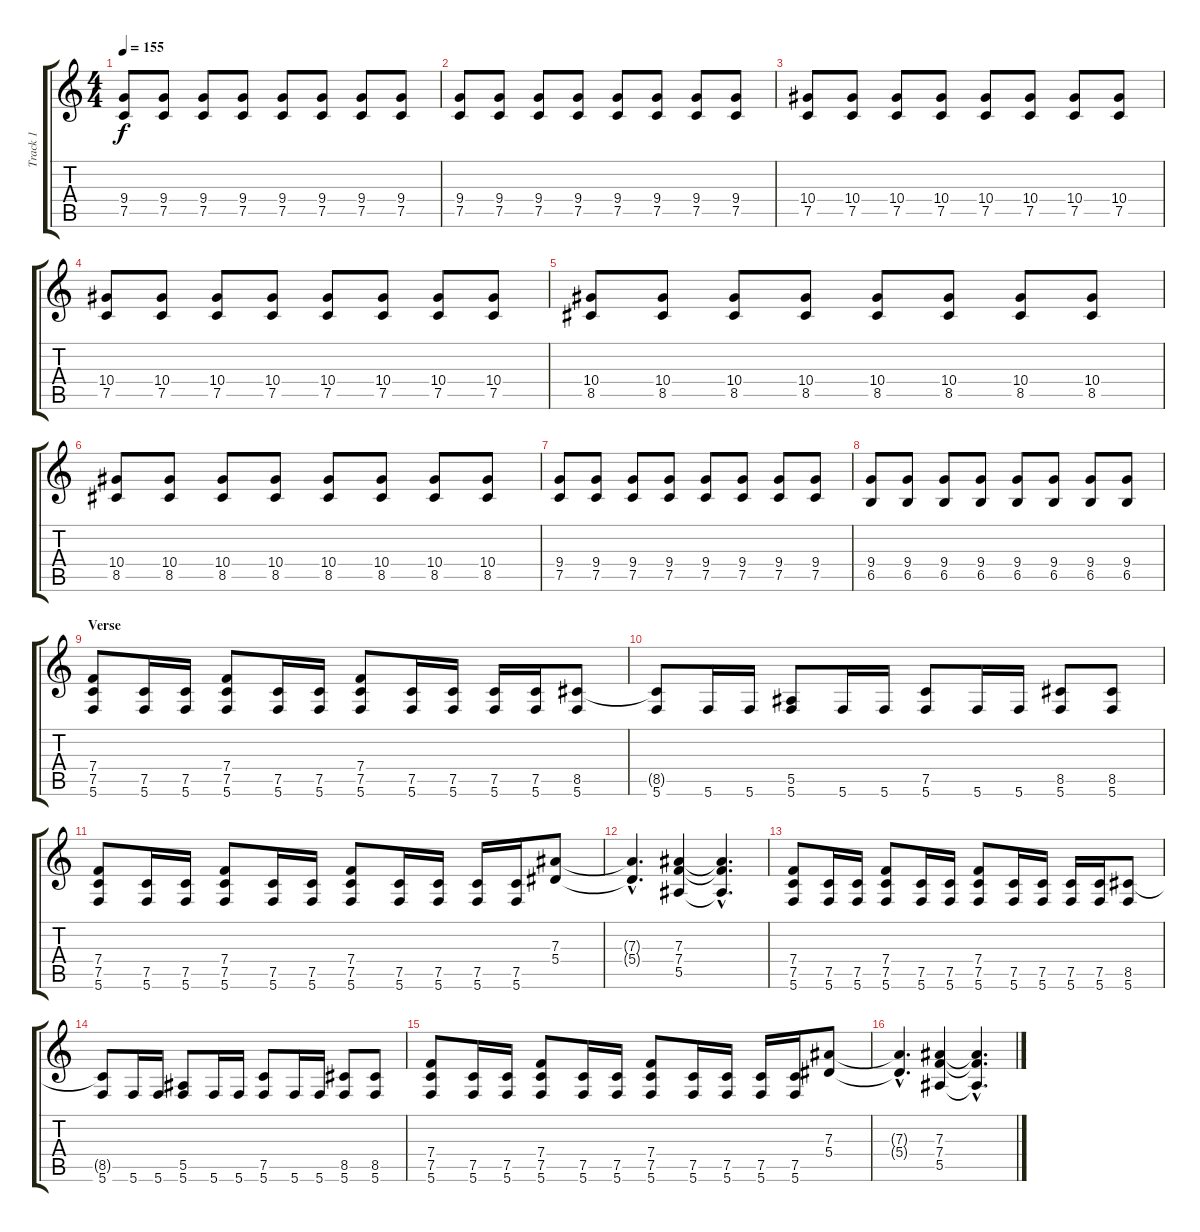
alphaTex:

\track ("Track 1" "Track 1") {instrument distortionguitar}
\staff {score tabs}
\tuning (C4 G3 Eb3 Bb2 F2 C2) {hide}
\ts (4 4)
\tempo 155
\clef g2
\ks c
(9.4 7.5).8{dy f} (9.4 7.5).8 (9.4 7.5).8 (9.4 7.5).8 (9.4 7.5).8 (9.4 7.5).8 (9.4 7.5).8 (9.4 7.5).8 |
(9.4 7.5).8 (9.4 7.5).8 (9.4 7.5).8 (9.4 7.5).8 (9.4 7.5).8 (9.4 7.5).8 (9.4 7.5).8 (9.4 7.5).8 |
(10.4 7.5).8 (10.4 7.5).8 (10.4 7.5).8 (10.4 7.5).8 (10.4 7.5).8 (10.4 7.5).8 (10.4 7.5).8 (10.4 7.5).8 |
(10.4 7.5).8 (10.4 7.5).8 (10.4 7.5).8 (10.4 7.5).8 (10.4 7.5).8 (10.4 7.5).8 (10.4 7.5).8 (10.4 7.5).8 |
(10.4 8.5).8 (10.4 8.5).8 (10.4 8.5).8 (10.4 8.5).8 (10.4 8.5).8 (10.4 8.5).8 (10.4 8.5).8 (10.4 8.5).8 |
(10.4 8.5).8 (10.4 8.5).8 (10.4 8.5).8 (10.4 8.5).8 (10.4 8.5).8 (10.4 8.5).8 (10.4 8.5).8 (10.4 8.5).8 |
(9.4 7.5).8 (9.4 7.5).8 (9.4 7.5).8 (9.4 7.5).8 (9.4 7.5).8 (9.4 7.5).8 (9.4 7.5).8 (9.4 7.5).8 |
(9.4 6.5).8 (9.4 6.5).8 (9.4 6.5).8 (9.4 6.5).8 (9.4 6.5).8 (9.4 6.5).8 (9.4 6.5).8 (9.4 6.5).8 |
\section ("" "Verse")
(7.4 7.5 5.6).8 (7.5 5.6).16 (7.5 5.6).16 (7.4 7.5 5.6).8 (7.5 5.6).16 (7.5 5.6).16 (7.4 7.5 5.6).8 (7.5 5.6).16 (7.5 5.6).16 (7.5 5.6).16 (7.5 5.6).16 (8.5 5.6).8 |
(8.5{t} 5.6).8 5.6.16 5.6.16 (5.5 5.6).8 5.6.16 5.6.16 (7.5 5.6).8 5.6.16 5.6.16 (8.5 5.6).8 (8.5 5.6).8 |
(7.4 7.5 5.6).8 (7.5 5.6).16 (7.5 5.6).16 (7.4 7.5 5.6).8 (7.5 5.6).16 (7.5 5.6).16 (7.4 7.5 5.6).8 (7.5 5.6).16 (7.5 5.6).16 (7.5 5.6).16 (7.5 5.6).16 (7.3 5.4).8 |
(7.3{hac t} 5.4{hac t}).4{d} (7.3 7.4 5.5).4 (7.3{hac t} 7.4{hac t} 5.5{hac t}).4{d} |
(7.4 7.5 5.6).8 (7.5 5.6).16 (7.5 5.6).16 (7.4 7.5 5.6).8 (7.5 5.6).16 (7.5 5.6).16 (7.4 7.5 5.6).8 (7.5 5.6).16 (7.5 5.6).16 (7.5 5.6).16 (7.5 5.6).16 (8.5 5.6).8 |
(8.5{t} 5.6).8 5.6.16 5.6.16 (5.5 5.6).8 5.6.16 5.6.16 (7.5 5.6).8 5.6.16 5.6.16 (8.5 5.6).8 (8.5 5.6).8 |
(7.4 7.5 5.6).8 (7.5 5.6).16 (7.5 5.6).16 (7.4 7.5 5.6).8 (7.5 5.6).16 (7.5 5.6).16 (7.4 7.5 5.6).8 (7.5 5.6).16 (7.5 5.6).16 (7.5 5.6).16 (7.5 5.6).16 (7.3 5.4).8 |
(7.3{hac t} 5.4{hac t}).4{d} (7.3 7.4 5.5).4 (7.3{hac t} 7.4{hac t} 5.5{hac t}).4{d}
